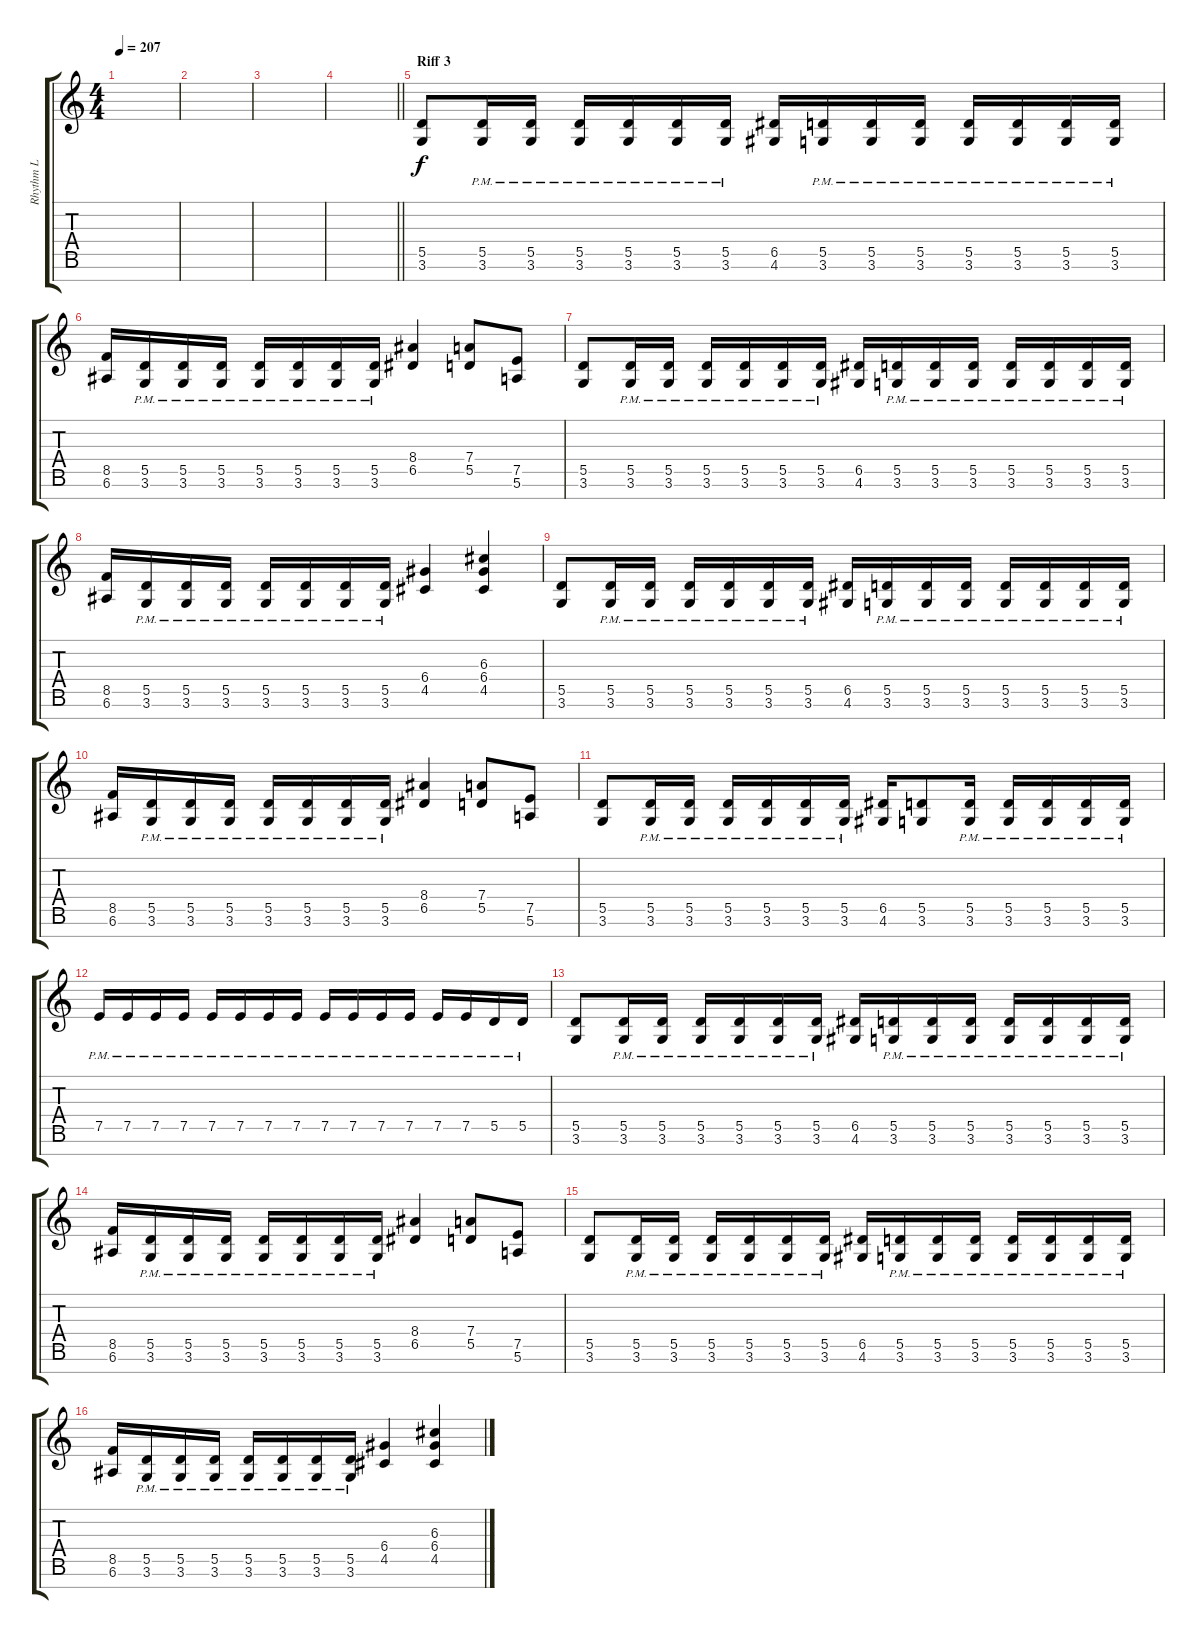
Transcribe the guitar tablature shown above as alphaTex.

\track ("Rhythm L" "Rhythm L") {instrument distortionguitar}
\staff {score tabs}
\tuning (E4 B3 G3 D3 A2 E2 B1) {hide}
\ts (4 4)
\tempo 207
\clef g2
\ks c
|
|
|
\barLineRight lightlight
|
\section ("" "Riff 3")
(5.5 3.6).8 (5.5{pm} 3.6{pm}).16 (5.5{pm} 3.6{pm}).16 (5.5{pm} 3.6{pm}).16 (5.5{pm} 3.6{pm}).16 (5.5{pm} 3.6{pm}).16 (5.5{pm} 3.6{pm}).16 (6.5 4.6).16 (5.5{pm} 3.6{pm}).16 (5.5{pm} 3.6{pm}).16 (5.5{pm} 3.6{pm}).16 (5.5{pm} 3.6{pm}).16 (5.5{pm} 3.6{pm}).16 (5.5{pm} 3.6{pm}).16 (5.5{pm} 3.6{pm}).16 |
(8.5 6.6).16 (5.5{pm} 3.6{pm}).16 (5.5{pm} 3.6{pm}).16 (5.5{pm} 3.6{pm}).16 (5.5{pm} 3.6{pm}).16 (5.5{pm} 3.6{pm}).16 (5.5{pm} 3.6{pm}).16 (5.5{pm} 3.6{pm}).16 (8.4 6.5).4 (7.4 5.5).8 (7.5 5.6).8 |
(5.5 3.6).8 (5.5{pm} 3.6{pm}).16 (5.5{pm} 3.6{pm}).16 (5.5{pm} 3.6{pm}).16 (5.5{pm} 3.6{pm}).16 (5.5{pm} 3.6{pm}).16 (5.5{pm} 3.6{pm}).16 (6.5 4.6).16 (5.5{pm} 3.6{pm}).16 (5.5{pm} 3.6{pm}).16 (5.5{pm} 3.6{pm}).16 (5.5{pm} 3.6{pm}).16 (5.5{pm} 3.6{pm}).16 (5.5{pm} 3.6{pm}).16 (5.5{pm} 3.6{pm}).16 |
(8.5 6.6).16 (5.5{pm} 3.6{pm}).16 (5.5{pm} 3.6{pm}).16 (5.5{pm} 3.6{pm}).16 (5.5{pm} 3.6{pm}).16 (5.5{pm} 3.6{pm}).16 (5.5{pm} 3.6{pm}).16 (5.5{pm} 3.6{pm}).16 (6.4 4.5).4 (6.3 6.4 4.5).4 |
(5.5 3.6).8 (5.5{pm} 3.6{pm}).16 (5.5{pm} 3.6{pm}).16 (5.5{pm} 3.6{pm}).16 (5.5{pm} 3.6{pm}).16 (5.5{pm} 3.6{pm}).16 (5.5{pm} 3.6{pm}).16 (6.5 4.6).16 (5.5{pm} 3.6{pm}).16 (5.5{pm} 3.6{pm}).16 (5.5{pm} 3.6{pm}).16 (5.5{pm} 3.6{pm}).16 (5.5{pm} 3.6{pm}).16 (5.5{pm} 3.6{pm}).16 (5.5{pm} 3.6{pm}).16 |
(8.5 6.6).16 (5.5{pm} 3.6{pm}).16 (5.5{pm} 3.6{pm}).16 (5.5{pm} 3.6{pm}).16 (5.5{pm} 3.6{pm}).16 (5.5{pm} 3.6{pm}).16 (5.5{pm} 3.6{pm}).16 (5.5{pm} 3.6{pm}).16 (8.4 6.5).4 (7.4 5.5).8 (7.5 5.6).8 |
(5.5 3.6).8 (5.5{pm} 3.6{pm}).16 (5.5{pm} 3.6{pm}).16 (5.5{pm} 3.6{pm}).16 (5.5{pm} 3.6{pm}).16 (5.5{pm} 3.6{pm}).16 (5.5{pm} 3.6{pm}).16 (6.5 4.6).16 (5.5 3.6).8 (5.5{pm} 3.6{pm}).16 (5.5{pm} 3.6{pm}).16 (5.5{pm} 3.6{pm}).16 (5.5{pm} 3.6{pm}).16 (5.5{pm} 3.6{pm}).16 |
7.5{pm}.16 7.5{pm}.16 7.5{pm}.16 7.5{pm}.16 7.5{pm}.16 7.5{pm}.16 7.5{pm}.16 7.5{pm}.16 7.5{pm}.16 7.5{pm}.16 7.5{pm}.16 7.5{pm}.16 7.5{pm}.16 7.5{pm}.16 5.5{pm}.16 5.5{pm}.16 |
(5.5 3.6).8 (5.5{pm} 3.6{pm}).16 (5.5{pm} 3.6{pm}).16 (5.5{pm} 3.6{pm}).16 (5.5{pm} 3.6{pm}).16 (5.5{pm} 3.6{pm}).16 (5.5{pm} 3.6{pm}).16 (6.5 4.6).16 (5.5{pm} 3.6{pm}).16 (5.5{pm} 3.6{pm}).16 (5.5{pm} 3.6{pm}).16 (5.5{pm} 3.6{pm}).16 (5.5{pm} 3.6{pm}).16 (5.5{pm} 3.6{pm}).16 (5.5{pm} 3.6{pm}).16 |
(8.5 6.6).16 (5.5{pm} 3.6{pm}).16 (5.5{pm} 3.6{pm}).16 (5.5{pm} 3.6{pm}).16 (5.5{pm} 3.6{pm}).16 (5.5{pm} 3.6{pm}).16 (5.5{pm} 3.6{pm}).16 (5.5{pm} 3.6{pm}).16 (8.4 6.5).4 (7.4 5.5).8 (7.5 5.6).8 |
(5.5 3.6).8 (5.5{pm} 3.6{pm}).16 (5.5{pm} 3.6{pm}).16 (5.5{pm} 3.6{pm}).16 (5.5{pm} 3.6{pm}).16 (5.5{pm} 3.6{pm}).16 (5.5{pm} 3.6{pm}).16 (6.5 4.6).16 (5.5{pm} 3.6{pm}).16 (5.5{pm} 3.6{pm}).16 (5.5{pm} 3.6{pm}).16 (5.5{pm} 3.6{pm}).16 (5.5{pm} 3.6{pm}).16 (5.5{pm} 3.6{pm}).16 (5.5{pm} 3.6{pm}).16 |
(8.5 6.6).16 (5.5{pm} 3.6{pm}).16 (5.5{pm} 3.6{pm}).16 (5.5{pm} 3.6{pm}).16 (5.5{pm} 3.6{pm}).16 (5.5{pm} 3.6{pm}).16 (5.5{pm} 3.6{pm}).16 (5.5{pm} 3.6{pm}).16 (6.4 4.5).4 (6.3 6.4 4.5).4
